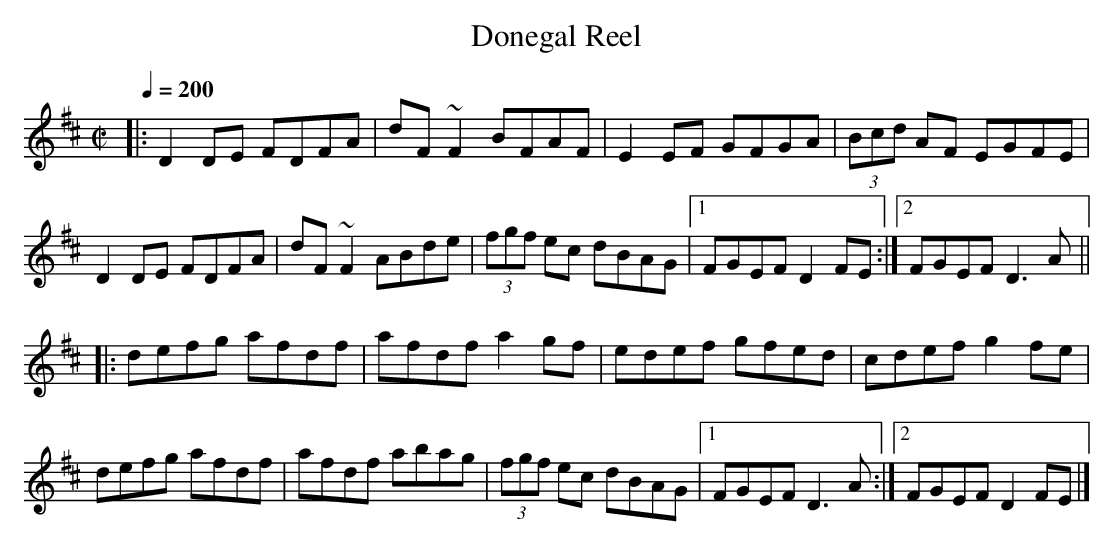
X:1
T:Donegal Reel
M:C|
L:1/8
Q:1/4=200
K:D
|:D2DE FDFA|dF~F2 BFAF|E2EF GFGA|(3Bcd AF EGFE|
D2DE FDFA|dF~F2 ABde|(3fgf ec dBAG|[1 FGEF D2FE:|[2 FGEF D3A||
|:defg afdf|afdf a2gf|edef gfed|cdef g2fe|
defg afdf|afdf abag|(3fgf ec dBAG|[1 FGEF D3A:|[2 FGEF D2FE|]
